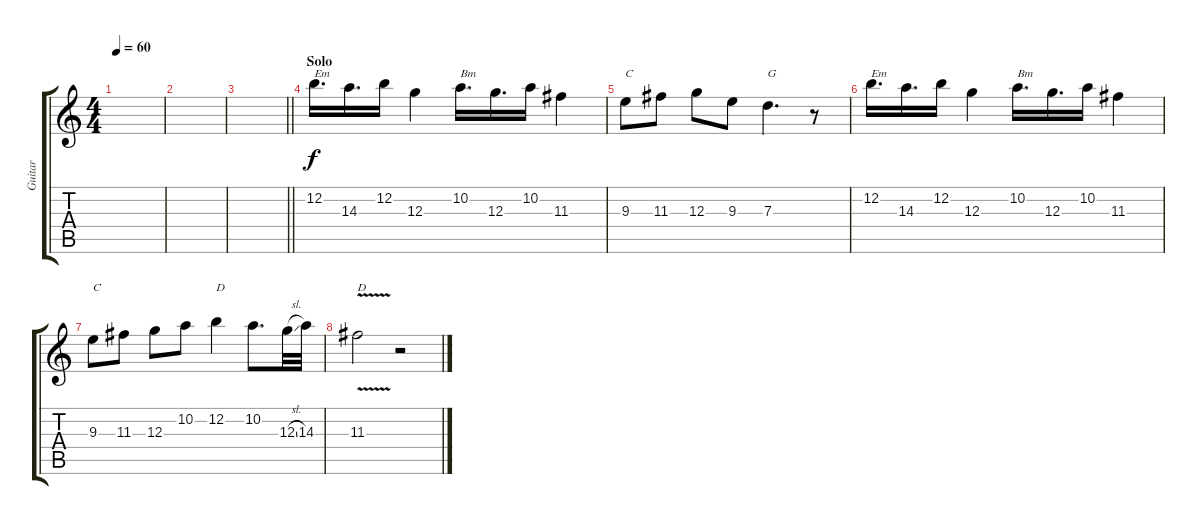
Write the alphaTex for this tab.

\track ("Guitar" "Guitar") {instrument acousticguitarsteel}
\staff {score tabs}
\tuning (E4 B3 G3 D3 A2 E2) {hide}
\ts (4 4)
\tempo 60
\clef g2
\ks c
|
|
\barLineRight lightlight
|
\section ("" "Solo")
12.2.16{d txt "Em"} 14.3.16{d} 12.2.16 12.3.4 10.2.16{d txt "Bm"} 12.3.16{d} 10.2.16 11.3.4 |
9.3.8{txt "C"} 11.3.8 12.3.8 9.3.8 7.3.4{d txt "G"} r.8 |
12.2.16{d txt "Em"} 14.3.16{d} 12.2.16 12.3.4 10.2.16{d txt "Bm"} 12.3.16{d} 10.2.16 11.3.4 |
9.3.8{txt "C"} 11.3.8 12.3.8 10.2.8 12.2.4{txt "D"} 10.2.8{d} 12.3{sl}.32 14.3.32 |
11.3{v}.2{txt "D"} r.2{txt ""}
